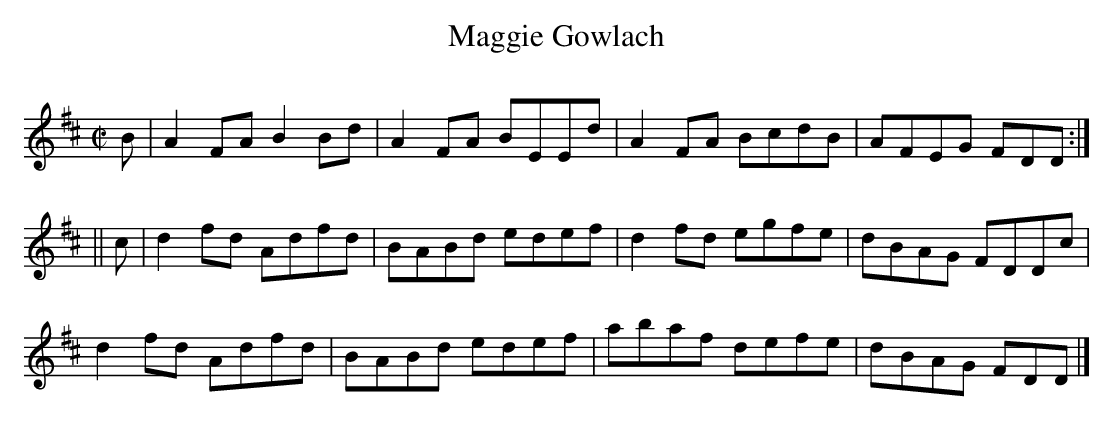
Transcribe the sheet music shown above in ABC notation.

X:1
T:Maggie Gowlach
Q:333
L:1/8
M:C|
K:D
B|A2 FA B2 Bd|A2FA BEEd|A2 FA BcdB|AFEG FDD:|
||c|d2 fd Adfd|BABd edef|d2 fd egfe|dBAG FDDc|
d2 fd Adfd|BABd edef|abaf defe|dBAG FDD|]
